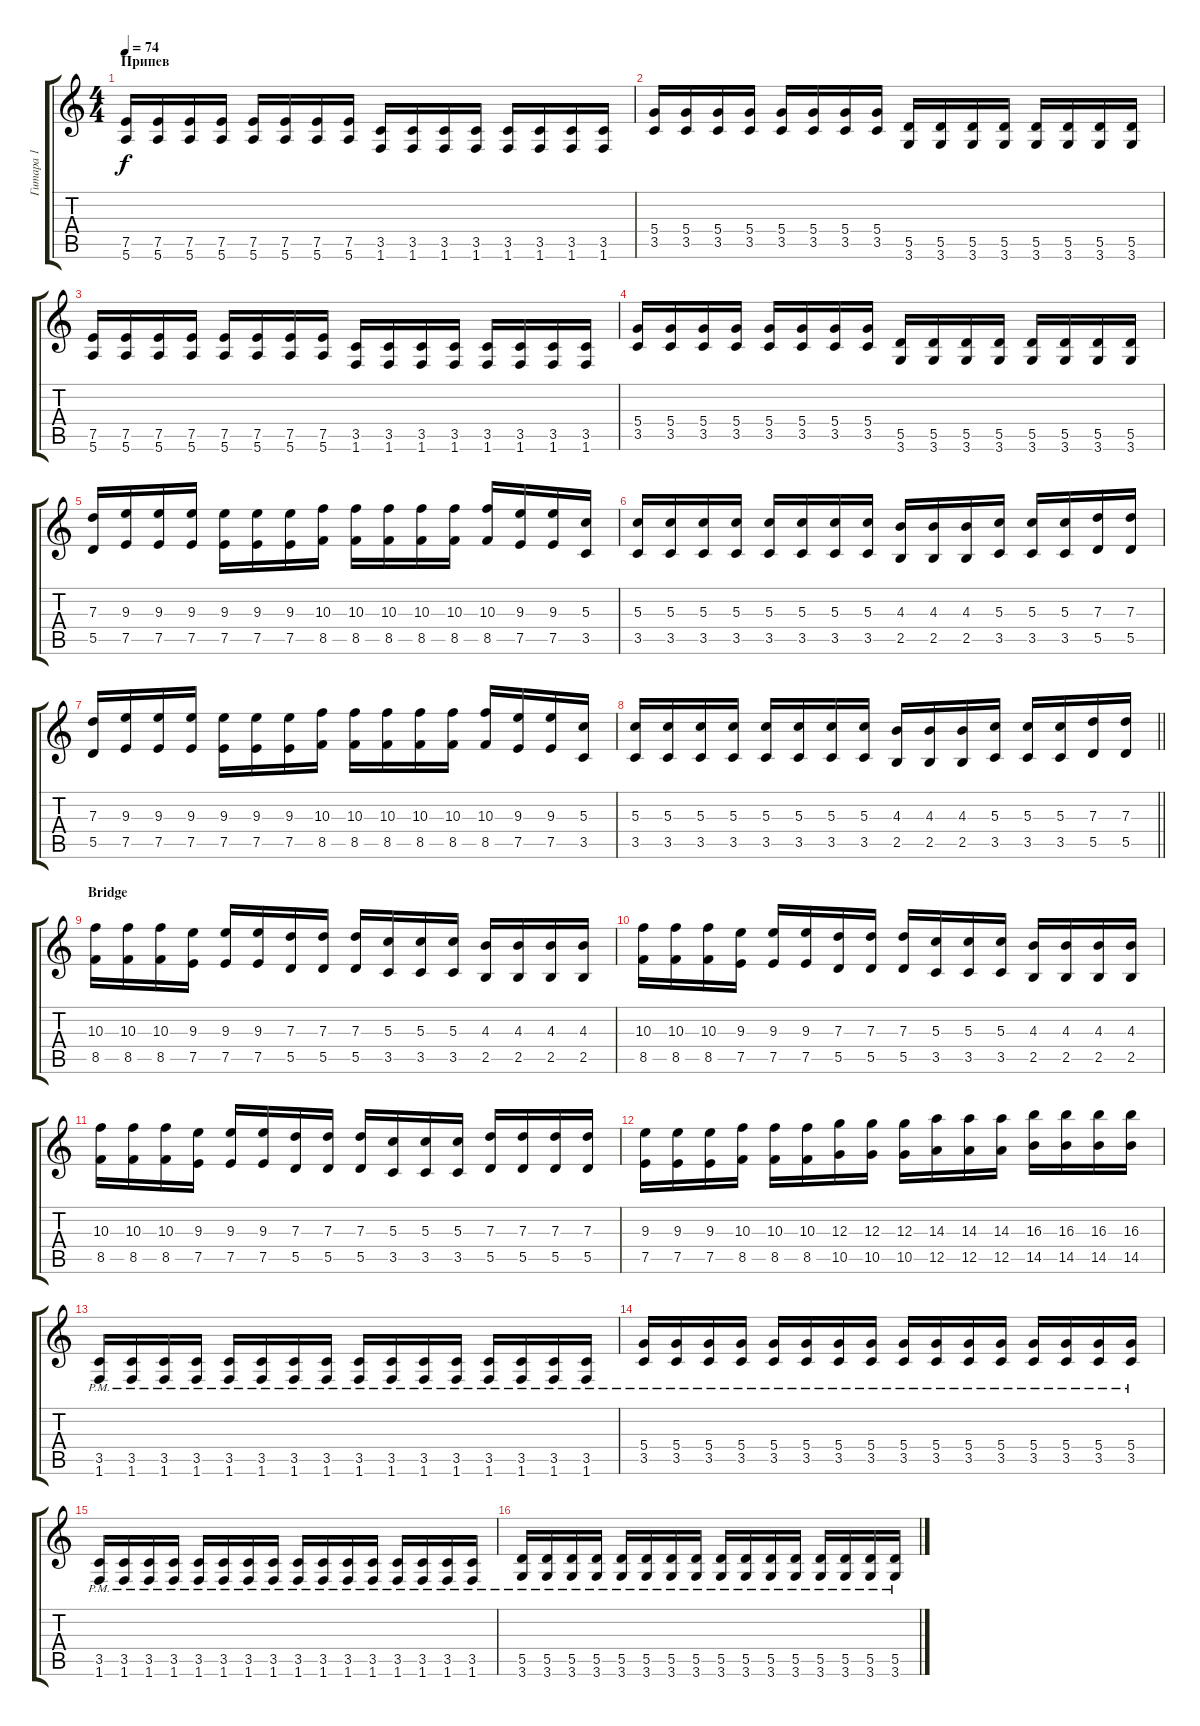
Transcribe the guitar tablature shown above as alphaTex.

\track ("Гитара 1" "Гитара 1") {instrument distortionguitar}
\staff {score tabs}
\tuning (E4 B3 G3 D3 A2 E2) {hide}
\ts (4 4)
\section ("" "Припев")
\tempo 74
\clef g2
\ks c
(7.5 5.6).16{dy f} (7.5 5.6).16 (7.5 5.6).16 (7.5 5.6).16 (7.5 5.6).16 (7.5 5.6).16 (7.5 5.6).16 (7.5 5.6).16 (3.5 1.6).16 (3.5 1.6).16 (3.5 1.6).16 (3.5 1.6).16 (3.5 1.6).16 (3.5 1.6).16 (3.5 1.6).16 (3.5 1.6).16 |
(5.4 3.5).16 (5.4 3.5).16 (5.4 3.5).16 (5.4 3.5).16 (5.4 3.5).16 (5.4 3.5).16 (5.4 3.5).16 (5.4 3.5).16 (5.5 3.6).16 (5.5 3.6).16 (5.5 3.6).16 (5.5 3.6).16 (5.5 3.6).16 (5.5 3.6).16 (5.5 3.6).16 (5.5 3.6).16 |
(7.5 5.6).16 (7.5 5.6).16 (7.5 5.6).16 (7.5 5.6).16 (7.5 5.6).16 (7.5 5.6).16 (7.5 5.6).16 (7.5 5.6).16 (3.5 1.6).16 (3.5 1.6).16 (3.5 1.6).16 (3.5 1.6).16 (3.5 1.6).16 (3.5 1.6).16 (3.5 1.6).16 (3.5 1.6).16 |
(5.4 3.5).16 (5.4 3.5).16 (5.4 3.5).16 (5.4 3.5).16 (5.4 3.5).16 (5.4 3.5).16 (5.4 3.5).16 (5.4 3.5).16 (5.5 3.6).16 (5.5 3.6).16 (5.5 3.6).16 (5.5 3.6).16 (5.5 3.6).16 (5.5 3.6).16 (5.5 3.6).16 (5.5 3.6).16 |
(7.3 5.5).16 (9.3 7.5).16 (9.3 7.5).16 (9.3 7.5).16 (9.3 7.5).16 (9.3 7.5).16 (9.3 7.5).16 (10.3 8.5).16 (10.3 8.5).16 (10.3 8.5).16 (10.3 8.5).16 (10.3 8.5).16 (10.3 8.5).16 (9.3 7.5).16 (9.3 7.5).16 (5.3 3.5).16 |
(5.3 3.5).16 (5.3 3.5).16 (5.3 3.5).16 (5.3 3.5).16 (5.3 3.5).16 (5.3 3.5).16 (5.3 3.5).16 (5.3 3.5).16 (4.3 2.5).16 (4.3 2.5).16 (4.3 2.5).16 (5.3 3.5).16 (5.3 3.5).16 (5.3 3.5).16 (7.3 5.5).16 (7.3 5.5).16 |
(7.3 5.5).16 (9.3 7.5).16 (9.3 7.5).16 (9.3 7.5).16 (9.3 7.5).16 (9.3 7.5).16 (9.3 7.5).16 (10.3 8.5).16 (10.3 8.5).16 (10.3 8.5).16 (10.3 8.5).16 (10.3 8.5).16 (10.3 8.5).16 (9.3 7.5).16 (9.3 7.5).16 (5.3 3.5).16 |
\barLineRight lightlight
(5.3 3.5).16 (5.3 3.5).16 (5.3 3.5).16 (5.3 3.5).16 (5.3 3.5).16 (5.3 3.5).16 (5.3 3.5).16 (5.3 3.5).16 (4.3 2.5).16 (4.3 2.5).16 (4.3 2.5).16 (5.3 3.5).16 (5.3 3.5).16 (5.3 3.5).16 (7.3 5.5).16 (7.3 5.5).16 |
\section ("" "Bridge")
(10.3 8.5).16 (10.3 8.5).16 (10.3 8.5).16 (9.3 7.5).16 (9.3 7.5).16 (9.3 7.5).16 (7.3 5.5).16 (7.3 5.5).16 (7.3 5.5).16 (5.3 3.5).16 (5.3 3.5).16 (5.3 3.5).16 (4.3 2.5).16 (4.3 2.5).16 (4.3 2.5).16 (4.3 2.5).16 |
(10.3 8.5).16 (10.3 8.5).16 (10.3 8.5).16 (9.3 7.5).16 (9.3 7.5).16 (9.3 7.5).16 (7.3 5.5).16 (7.3 5.5).16 (7.3 5.5).16 (5.3 3.5).16 (5.3 3.5).16 (5.3 3.5).16 (4.3 2.5).16 (4.3 2.5).16 (4.3 2.5).16 (4.3 2.5).16 |
(10.3 8.5).16 (10.3 8.5).16 (10.3 8.5).16 (9.3 7.5).16 (9.3 7.5).16 (9.3 7.5).16 (7.3 5.5).16 (7.3 5.5).16 (7.3 5.5).16 (5.3 3.5).16 (5.3 3.5).16 (5.3 3.5).16 (7.3 5.5).16 (7.3 5.5).16 (7.3 5.5).16 (7.3 5.5).16 |
(9.3 7.5).16 (9.3 7.5).16 (9.3 7.5).16 (10.3 8.5).16 (10.3 8.5).16 (10.3 8.5).16 (12.3 10.5).16 (12.3 10.5).16 (12.3 10.5).16 (14.3 12.5).16 (14.3 12.5).16 (14.3 12.5).16 (16.3 14.5).16 (16.3 14.5).16 (16.3 14.5).16 (16.3 14.5).16 |
(3.5{pm} 1.6{pm}).16 (3.5{pm} 1.6{pm}).16 (3.5{pm} 1.6{pm}).16 (3.5{pm} 1.6{pm}).16 (3.5{pm} 1.6{pm}).16 (3.5{pm} 1.6{pm}).16 (3.5{pm} 1.6{pm}).16 (3.5{pm} 1.6{pm}).16 (3.5{pm} 1.6{pm}).16 (3.5{pm} 1.6{pm}).16 (3.5{pm} 1.6{pm}).16 (3.5{pm} 1.6{pm}).16 (3.5{pm} 1.6{pm}).16 (3.5{pm} 1.6{pm}).16 (3.5{pm} 1.6{pm}).16 (3.5{pm} 1.6{pm}).16 |
(5.4{pm} 3.5{pm}).16 (5.4{pm} 3.5{pm}).16 (5.4{pm} 3.5{pm}).16 (5.4{pm} 3.5{pm}).16 (5.4{pm} 3.5{pm}).16 (5.4{pm} 3.5{pm}).16 (5.4{pm} 3.5{pm}).16 (5.4{pm} 3.5{pm}).16 (5.4{pm} 3.5{pm}).16 (5.4{pm} 3.5{pm}).16 (5.4{pm} 3.5{pm}).16 (5.4{pm} 3.5{pm}).16 (5.4{pm} 3.5{pm}).16 (5.4{pm} 3.5{pm}).16 (5.4{pm} 3.5{pm}).16 (5.4{pm} 3.5{pm}).16 |
(3.5{pm} 1.6{pm}).16 (3.5{pm} 1.6{pm}).16 (3.5{pm} 1.6{pm}).16 (3.5{pm} 1.6{pm}).16 (3.5{pm} 1.6{pm}).16 (3.5{pm} 1.6{pm}).16 (3.5{pm} 1.6{pm}).16 (3.5{pm} 1.6{pm}).16 (3.5{pm} 1.6{pm}).16 (3.5{pm} 1.6{pm}).16 (3.5{pm} 1.6{pm}).16 (3.5{pm} 1.6{pm}).16 (3.5{pm} 1.6{pm}).16 (3.5{pm} 1.6{pm}).16 (3.5{pm} 1.6{pm}).16 (3.5{pm} 1.6{pm}).16 |
(5.5{pm} 3.6{pm}).16 (5.5{pm} 3.6{pm}).16 (5.5{pm} 3.6{pm}).16 (5.5{pm} 3.6{pm}).16 (5.5{pm} 3.6{pm}).16 (5.5{pm} 3.6{pm}).16 (5.5{pm} 3.6{pm}).16 (5.5{pm} 3.6{pm}).16 (5.5{pm} 3.6{pm}).16 (5.5{pm} 3.6{pm}).16 (5.5{pm} 3.6{pm}).16 (5.5{pm} 3.6{pm}).16 (5.5{pm} 3.6{pm}).16 (5.5{pm} 3.6{pm}).16 (5.5{pm} 3.6{pm}).16 (5.5{pm} 3.6{pm}).16
